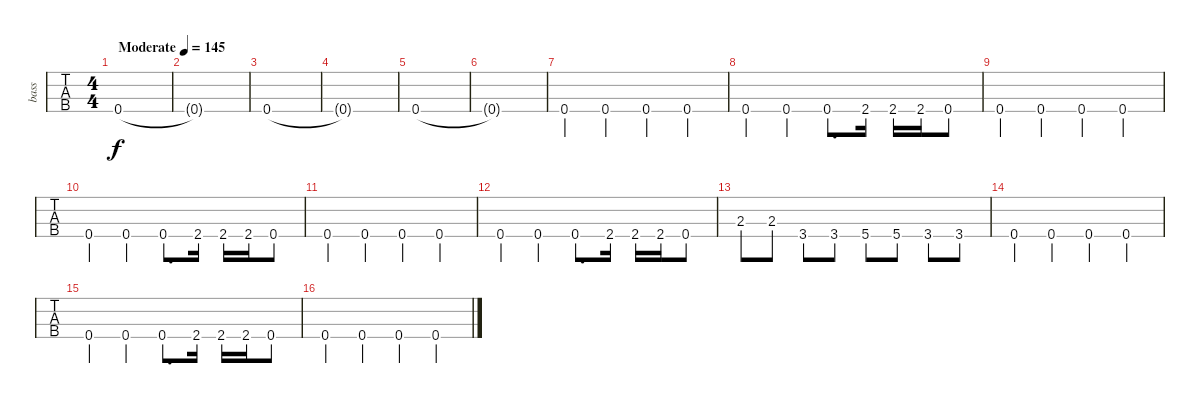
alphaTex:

\track ("bass" "bass") {instrument electricbassfinger}
\staff {tabs}
\tuning (G2 D2 A1 E1) {hide}
\ts (4 4)
\tempo (145 "Moderate")
\clef f4
\ks c
0.4.1{dy f instrument electricbassfinger} |
0.4{t}.1 |
0.4.1 |
0.4{t}.1 |
0.4.1 |
0.4{t}.1 |
0.4.4 0.4.4 0.4.4 0.4.4 |
0.4.4 0.4.4 0.4.8{d} 2.4.16 2.4.16 2.4.16 0.4.8 |
0.4.4 0.4.4 0.4.4 0.4.4 |
0.4.4 0.4.4 0.4.8{d} 2.4.16 2.4.16 2.4.16 0.4.8 |
0.4.4 0.4.4 0.4.4 0.4.4 |
0.4.4 0.4.4 0.4.8{d} 2.4.16 2.4.16 2.4.16 0.4.8 |
2.3.8 2.3.8 3.4.8 3.4.8 5.4.8 5.4.8 3.4.8 3.4.8 |
0.4.4 0.4.4 0.4.4 0.4.4 |
0.4.4 0.4.4 0.4.8{d} 2.4.16 2.4.16 2.4.16 0.4.8 |
0.4.4 0.4.4 0.4.4 0.4.4
